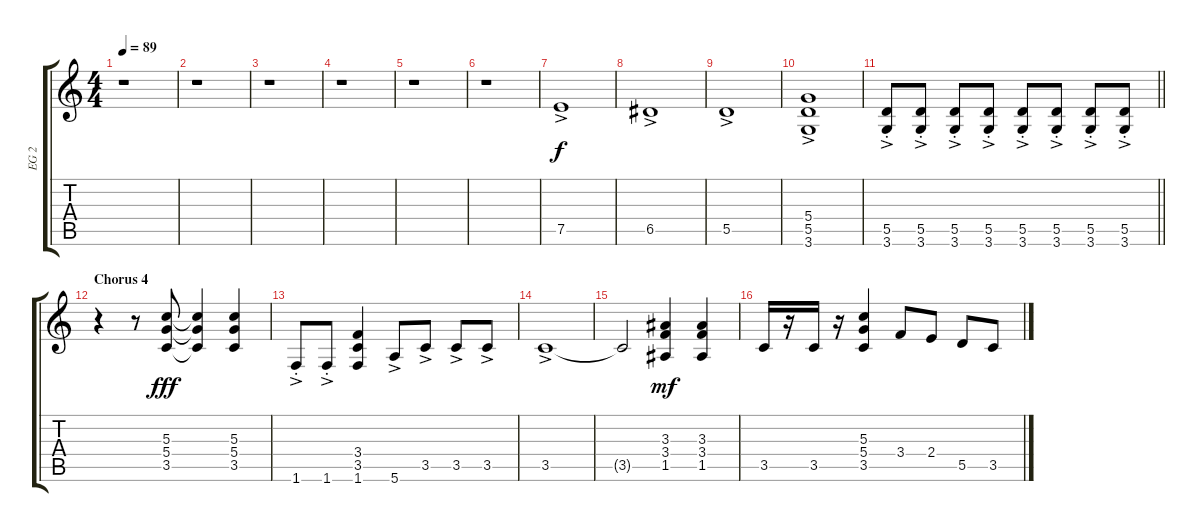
\track ("EG 2" "EG 2") {instrument overdrivenguitar}
\staff {score tabs}
\tuning (E4 B3 G3 D3 A2 E2) {hide}
\ts (4 4)
\tempo 89
\clef g2
\ks c
r.1{dy f} |
r.1 |
r.1 |
r.1 |
r.1 |
r.1 |
7.5{ac}.1 |
6.5{ac}.1 |
5.5{ac}.1 |
(5.4 5.5 3.6{ac}).1 |
\barLineRight lightlight
(5.5 3.6{ac st}).8 (5.5 3.6{ac st}).8 (5.5 3.6{ac st}).8 (5.5 3.6{ac st}).8 (5.5 3.6{ac st}).8 (5.5 3.6{ac st}).8 (5.5 3.6{ac st}).8 (5.5 3.6{ac st}).8 |
\section ("" "Chorus 4")
r.4 r.8 (5.3 5.4 3.5).8{dy fff} (5.3{t} 5.4{t} 3.5{t}).4 (5.3 5.4 3.5).4 |
1.6{ac st}.8 1.6{ac st}.8 (3.4 3.5 1.6).4 5.6{ac}.8 3.5{ac}.8 3.5{ac}.8 3.5{ac}.8 |
3.5{ac}.1 |
3.5{t}.2 (3.3 3.4 1.5).4{dy mf} (3.3 3.4 1.5).4 |
3.5.16 r.16 3.5.16 r.16 (5.3 5.4 3.5).4 3.4.8 2.4.8 5.5.8 3.5.8
